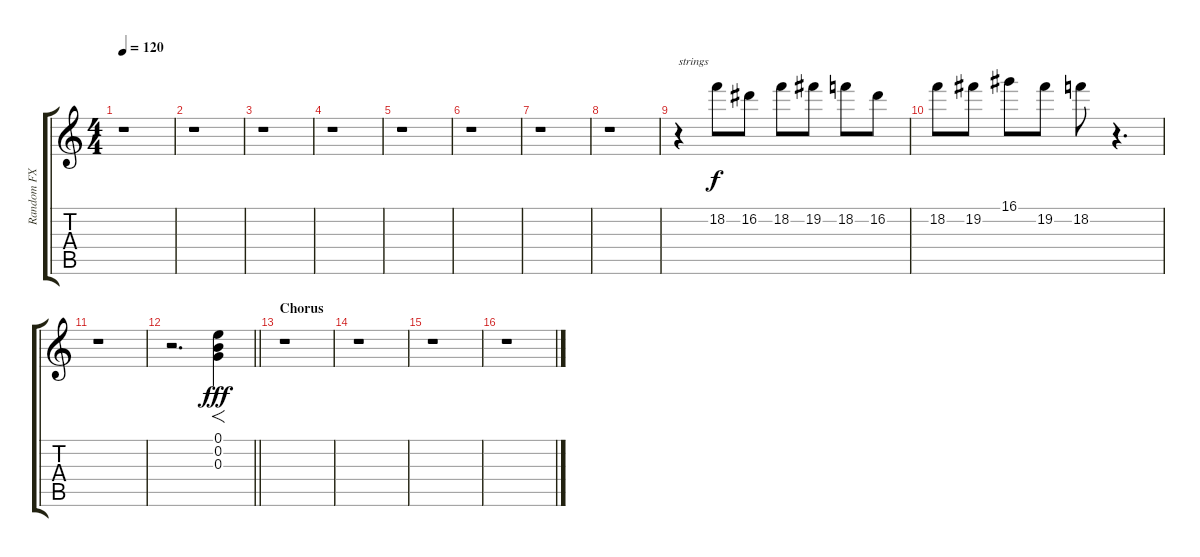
\track ("Random FX" "Random FX") {instrument acousticguitarnylon}
\staff {score tabs}
\tuning (E4 B3 G3 D3 A2 D2) {hide}
\ts (4 4)
\tempo 120
\clef g2
\ks c
r.1{dy mf} |
r.1 |
r.1 |
r.1 |
r.1 |
r.1 |
r.1 |
r.1 |
r.4{txt "strings" volume 4 instrument violin} 18.2.8{dy f volume 12} 16.2.8 18.2.8 19.2.8 18.2.8 16.2.8 |
18.2.8 19.2.8 16.1.8{volume 0} 19.2.8 18.2.8 r.4{d} |
r.1 |
\barLineRight lightlight
r.2{d} (0.1 0.2 0.3).4{f dy fff volume 16 instrument seashore} |
\section ("" "Chorus")
r.1 |
r.1 |
r.1 |
r.1
